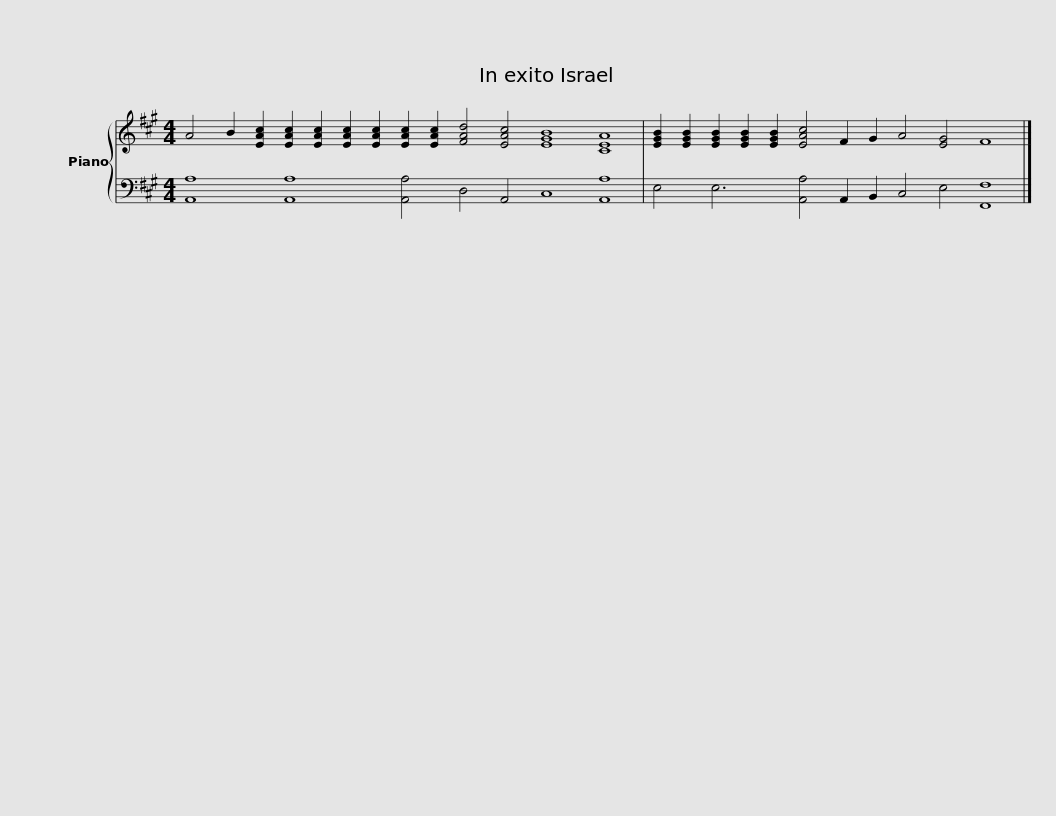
X:1
%%score { 1 | 2 }
L:1/8
M:4/4
I:linebreak $
K:A
V:1 treble
V:2 bass
V:1
 A4 B2 [EAc]2 [EAc]2 [EAc]2 [EAc]2 [EAc]2 [EAc]2 [EAc]2 [FAd]4 [EAc]4 [EGB]8 [CEA]8 | [EGB]2 [EGB]2 [EGB]2 [EGB]2 [EGB]2 [EAc]4 F2 G2 A4 [EG]4 F8 |] %2
V:2
 [A,,A,]8 [A,,A,]8 [A,,A,]4 D,4 A,,4 C,8 [A,,A,]8 | E,4 E,6 [A,,A,]4 A,,2 B,,2 C,4 E,4 [F,,F,]8 |] %2
